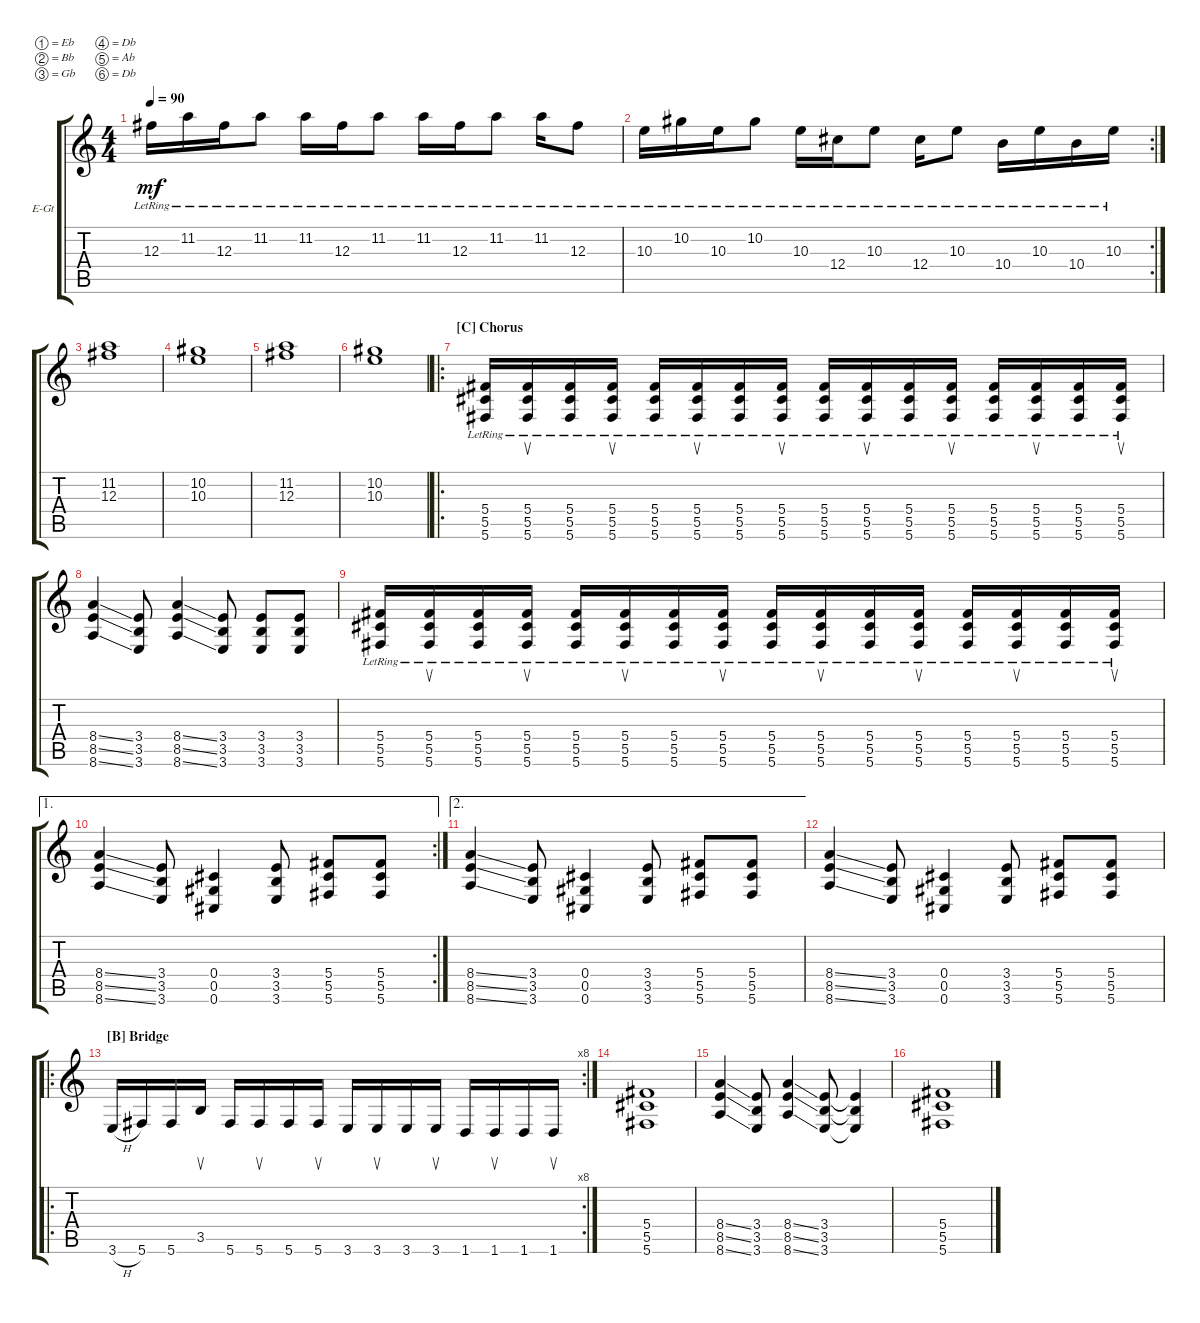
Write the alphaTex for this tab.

\defaultSystemsLayout 4
\bracketExtendMode groupsimilarinstruments
\firstSystemTrackNameOrientation horizontal
\otherSystemsTrackNameOrientation horizontal
\track ("Electric Guitar" "E-Gt") {mute instrument distortionguitar}
\staff {score tabs}
\tuning (Eb4 Bb3 Gb3 Db3 Ab2 Db2)
\ts (4 4)
\tempo 90
\clef g2
\ks c
12.3{lr}.16{dy mf} 11.2{lr}.16 12.3{lr}.16 11.2{lr}.8 11.2{lr}.16 12.3{lr}.16 11.2{lr}.8 11.2{lr}.16 12.3{lr}.16 11.2{lr}.8 11.2{lr}.16 12.3{lr}.8 |
\rc 2
10.3{lr}.16 10.2{lr}.16 10.3{lr}.16 10.2{lr}.8 10.3{lr}.16 12.4{lr}.16 10.3{lr}.8 12.4{lr}.16 10.3{lr}.8 10.4{lr}.16 10.3{lr}.16 10.4{lr}.16 10.3{lr}.16 |
(11.2 12.3).1 |
(10.3 10.2).1 |
(11.2 12.3).1 |
(10.3 10.2).1 |
\ro
\section ("C" "Chorus")
(5.4{lr} 5.5{lr} 5.6{lr}).16 (5.4{lr} 5.5{lr} 5.6{lr}).16{su} (5.4{lr} 5.5{lr} 5.6{lr}).16 (5.4{lr} 5.5{lr} 5.6{lr}).16{su} (5.4{lr} 5.5{lr} 5.6{lr}).16 (5.4{lr} 5.5{lr} 5.6{lr}).16{su} (5.4{lr} 5.5{lr} 5.6{lr}).16 (5.4{lr} 5.5{lr} 5.6{lr}).16{su} (5.4{lr} 5.5{lr} 5.6{lr}).16 (5.4{lr} 5.5{lr} 5.6{lr}).16{su} (5.4{lr} 5.5{lr} 5.6{lr}).16 (5.4{lr} 5.5{lr} 5.6{lr}).16{su} (5.4{lr} 5.5{lr} 5.6{lr}).16 (5.4{lr} 5.5{lr} 5.6{lr}).16{su} (5.4{lr} 5.5{lr} 5.6{lr}).16 (5.4{lr} 5.5{lr} 5.6{lr}).16{su} |
(8.4{ss} 8.5{ss} 8.6{ss}).4 (3.4 3.5 3.6).8 (8.4{ss} 8.5{ss} 8.6{ss}).4 (3.6 3.5 3.4).8 (3.6 3.5 3.4).8 (3.4 3.5 3.6).8 |
(5.4{lr} 5.5{lr} 5.6{lr}).16 (5.4{lr} 5.5{lr} 5.6{lr}).16{su} (5.4{lr} 5.5{lr} 5.6{lr}).16 (5.4{lr} 5.5{lr} 5.6{lr}).16{su} (5.4{lr} 5.5{lr} 5.6{lr}).16 (5.4{lr} 5.5{lr} 5.6{lr}).16{su} (5.4{lr} 5.5{lr} 5.6{lr}).16 (5.4{lr} 5.5{lr} 5.6{lr}).16{su} (5.4{lr} 5.5{lr} 5.6{lr}).16 (5.4{lr} 5.5{lr} 5.6{lr}).16{su} (5.4{lr} 5.5{lr} 5.6{lr}).16 (5.4{lr} 5.5{lr} 5.6{lr}).16{su} (5.4{lr} 5.5{lr} 5.6{lr}).16 (5.4{lr} 5.5{lr} 5.6{lr}).16{su} (5.4{lr} 5.5{lr} 5.6{lr}).16 (5.4{lr} 5.5{lr} 5.6{lr}).16{su} |
\ae 1
\rc 2
(8.4{ss} 8.5{ss} 8.6{ss}).4 (3.4 3.5 3.6).8 (0.4 0.5 0.6).4 (3.6 3.5 3.4).8 (5.5 5.4 5.6).8 (5.5 5.4 5.6).8 |
\ae 2
(8.4{ss} 8.5{ss} 8.6{ss}).4 (3.4 3.5 3.6).8 (0.4 0.5 0.6).4 (3.6 3.5 3.4).8 (5.5 5.4 5.6).8 (5.5 5.4 5.6).8 |
(8.4{ss} 8.5{ss} 8.6{ss}).4 (3.4 3.5 3.6).8 (0.4 0.5 0.6).4 (3.6 3.5 3.4).8 (5.5 5.4 5.6).8 (5.5 5.4 5.6).8 |
\ro
\rc 8
\section ("B" "Bridge")
3.6{h}.16 5.6.16 5.6.16 3.5.16{su} 5.6.16 5.6.16{su} 5.6.16 5.6.16{su} 3.6.16 3.6.16{su} 3.6.16 3.6.16{su} 1.6.16 1.6.16{su} 1.6.16 1.6.16{su} |
(5.4 5.5 5.6).1 |
(8.4{ss} 8.5{ss} 8.6{ss}).4 (3.4 3.5 3.6).8 (8.4{ss} 8.5{ss} 8.6{ss}).4 (3.6 3.5 3.4).8 (3.6{t} 3.5{t} 3.4{t}).4 |
(5.4 5.5 5.6).1
